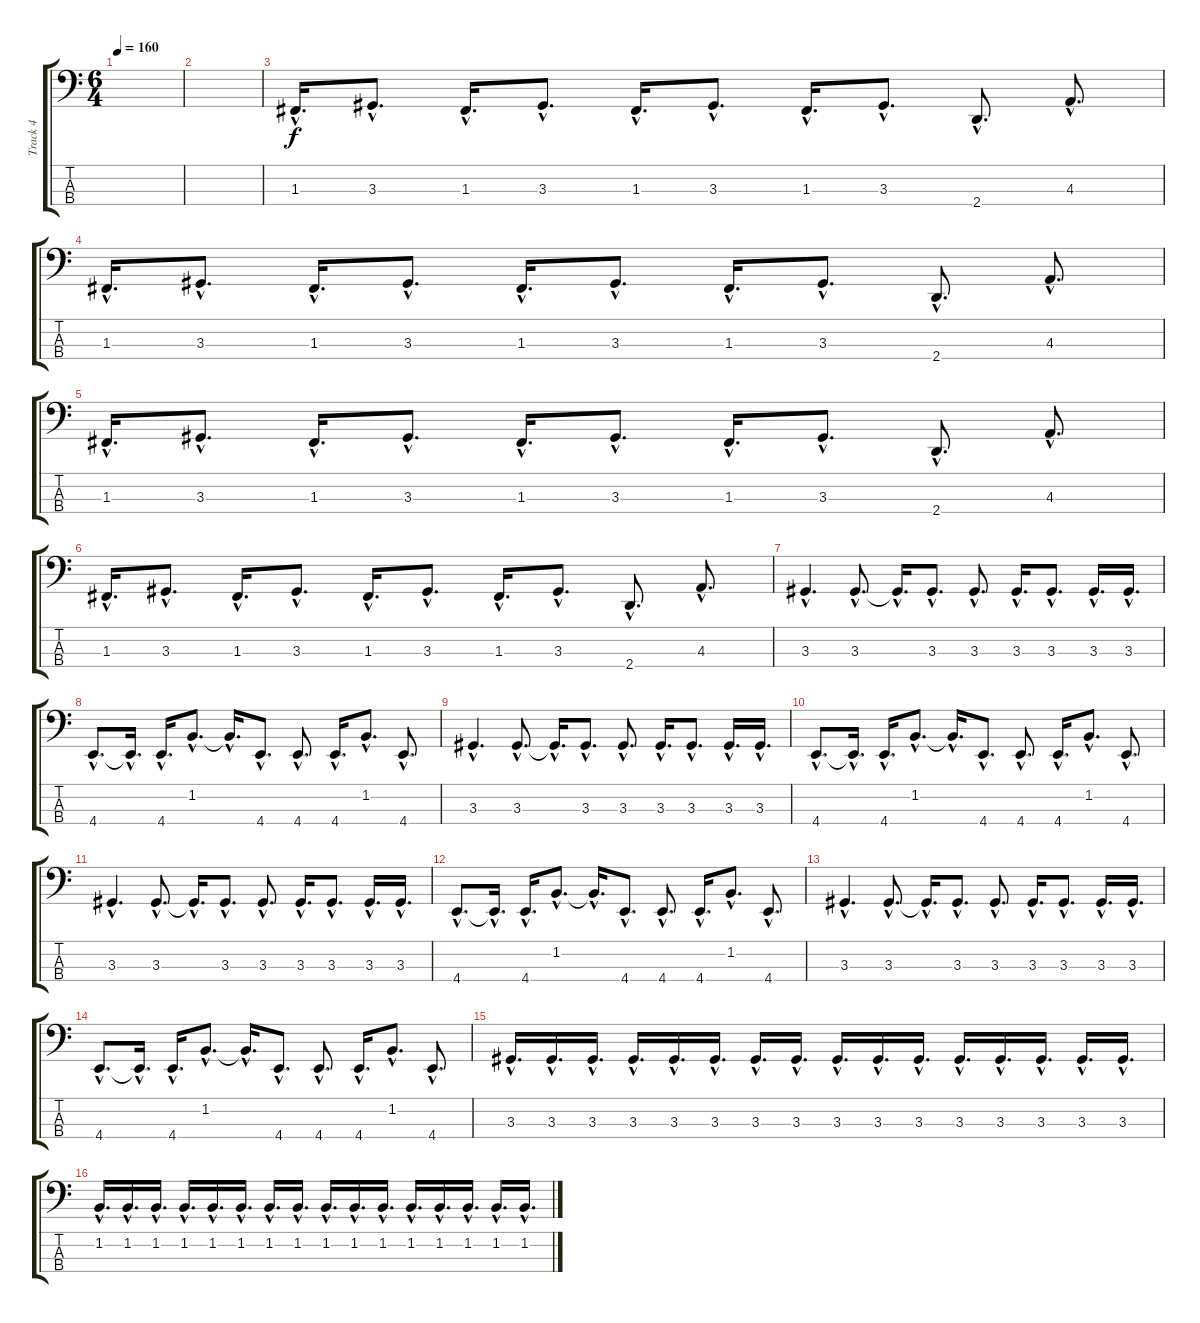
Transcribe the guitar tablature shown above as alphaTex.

\track ("Track 4" "Track 4") {instrument electricbasspick}
\staff {score tabs}
\tuning (Eb2 Bb1 F1 C1) {hide}
\ts (6 4)
\tempo 160
\clef f4
\ks c
|
|
1.3{hac}.16{d} 3.3{hac}.8{d} 1.3{hac}.16{d} 3.3{hac}.8{d} 1.3{hac}.16{d} 3.3{hac}.8{d} 1.3{hac}.16{d} 3.3{hac}.8{d} 2.4{hac}.8{d} 4.3{hac}.8{d} |
1.3{hac}.16{d} 3.3{hac}.8{d} 1.3{hac}.16{d} 3.3{hac}.8{d} 1.3{hac}.16{d} 3.3{hac}.8{d} 1.3{hac}.16{d} 3.3{hac}.8{d} 2.4{hac}.8{d} 4.3{hac}.8{d} |
1.3{hac}.16{d} 3.3{hac}.8{d} 1.3{hac}.16{d} 3.3{hac}.8{d} 1.3{hac}.16{d} 3.3{hac}.8{d} 1.3{hac}.16{d} 3.3{hac}.8{d} 2.4{hac}.8{d} 4.3{hac}.8{d} |
1.3{hac}.16{d} 3.3{hac}.8{d} 1.3{hac}.16{d} 3.3{hac}.8{d} 1.3{hac}.16{d} 3.3{hac}.8{d} 1.3{hac}.16{d} 3.3{hac}.8{d} 2.4{hac}.8{d} 4.3{hac}.8{d} |
3.3{hac}.4{d} 3.3{hac}.8{d} 3.3{hac t}.16{d} 3.3{hac}.8{d} 3.3{hac}.8{d} 3.3{hac}.16{d} 3.3{hac}.8{d} 3.3{hac}.16{d} 3.3{hac}.16{d} |
4.4{hac}.8{d} 4.4{hac t}.16{d} 4.4{hac}.16{d} 1.2{hac}.8{d} 1.2{hac t}.16{d} 4.4{hac}.8{d} 4.4{hac}.8{d} 4.4{hac}.16{d} 1.2{hac}.8{d} 4.4{hac}.8{d} |
3.3{hac}.4{d} 3.3{hac}.8{d} 3.3{hac t}.16{d} 3.3{hac}.8{d} 3.3{hac}.8{d} 3.3{hac}.16{d} 3.3{hac}.8{d} 3.3{hac}.16{d} 3.3{hac}.16{d} |
4.4{hac}.8{d} 4.4{hac t}.16{d} 4.4{hac}.16{d} 1.2{hac}.8{d} 1.2{hac t}.16{d} 4.4{hac}.8{d} 4.4{hac}.8{d} 4.4{hac}.16{d} 1.2{hac}.8{d} 4.4{hac}.8{d} |
3.3{hac}.4{d} 3.3{hac}.8{d} 3.3{hac t}.16{d} 3.3{hac}.8{d} 3.3{hac}.8{d} 3.3{hac}.16{d} 3.3{hac}.8{d} 3.3{hac}.16{d} 3.3{hac}.16{d} |
4.4{hac}.8{d} 4.4{hac t}.16{d} 4.4{hac}.16{d} 1.2{hac}.8{d} 1.2{hac t}.16{d} 4.4{hac}.8{d} 4.4{hac}.8{d} 4.4{hac}.16{d} 1.2{hac}.8{d} 4.4{hac}.8{d} |
3.3{hac}.4{d} 3.3{hac}.8{d} 3.3{hac t}.16{d} 3.3{hac}.8{d} 3.3{hac}.8{d} 3.3{hac}.16{d} 3.3{hac}.8{d} 3.3{hac}.16{d} 3.3{hac}.16{d} |
4.4{hac}.8{d} 4.4{hac t}.16{d} 4.4{hac}.16{d} 1.2{hac}.8{d} 1.2{hac t}.16{d} 4.4{hac}.8{d} 4.4{hac}.8{d} 4.4{hac}.16{d} 1.2{hac}.8{d} 4.4{hac}.8{d} |
3.3{hac}.16{d} 3.3{hac}.16{d} 3.3{hac}.16{d} 3.3{hac}.16{d} 3.3{hac}.16{d} 3.3{hac}.16{d} 3.3{hac}.16{d} 3.3{hac}.16{d} 3.3{hac}.16{d} 3.3{hac}.16{d} 3.3{hac}.16{d} 3.3{hac}.16{d} 3.3{hac}.16{d} 3.3{hac}.16{d} 3.3{hac}.16{d} 3.3{hac}.16{d} |
1.2{hac}.16{d} 1.2{hac}.16{d} 1.2{hac}.16{d} 1.2{hac}.16{d} 1.2{hac}.16{d} 1.2{hac}.16{d} 1.2{hac}.16{d} 1.2{hac}.16{d} 1.2{hac}.16{d} 1.2{hac}.16{d} 1.2{hac}.16{d} 1.2{hac}.16{d} 1.2{hac}.16{d} 1.2{hac}.16{d} 1.2{hac}.16{d} 1.2{hac}.16{d}
